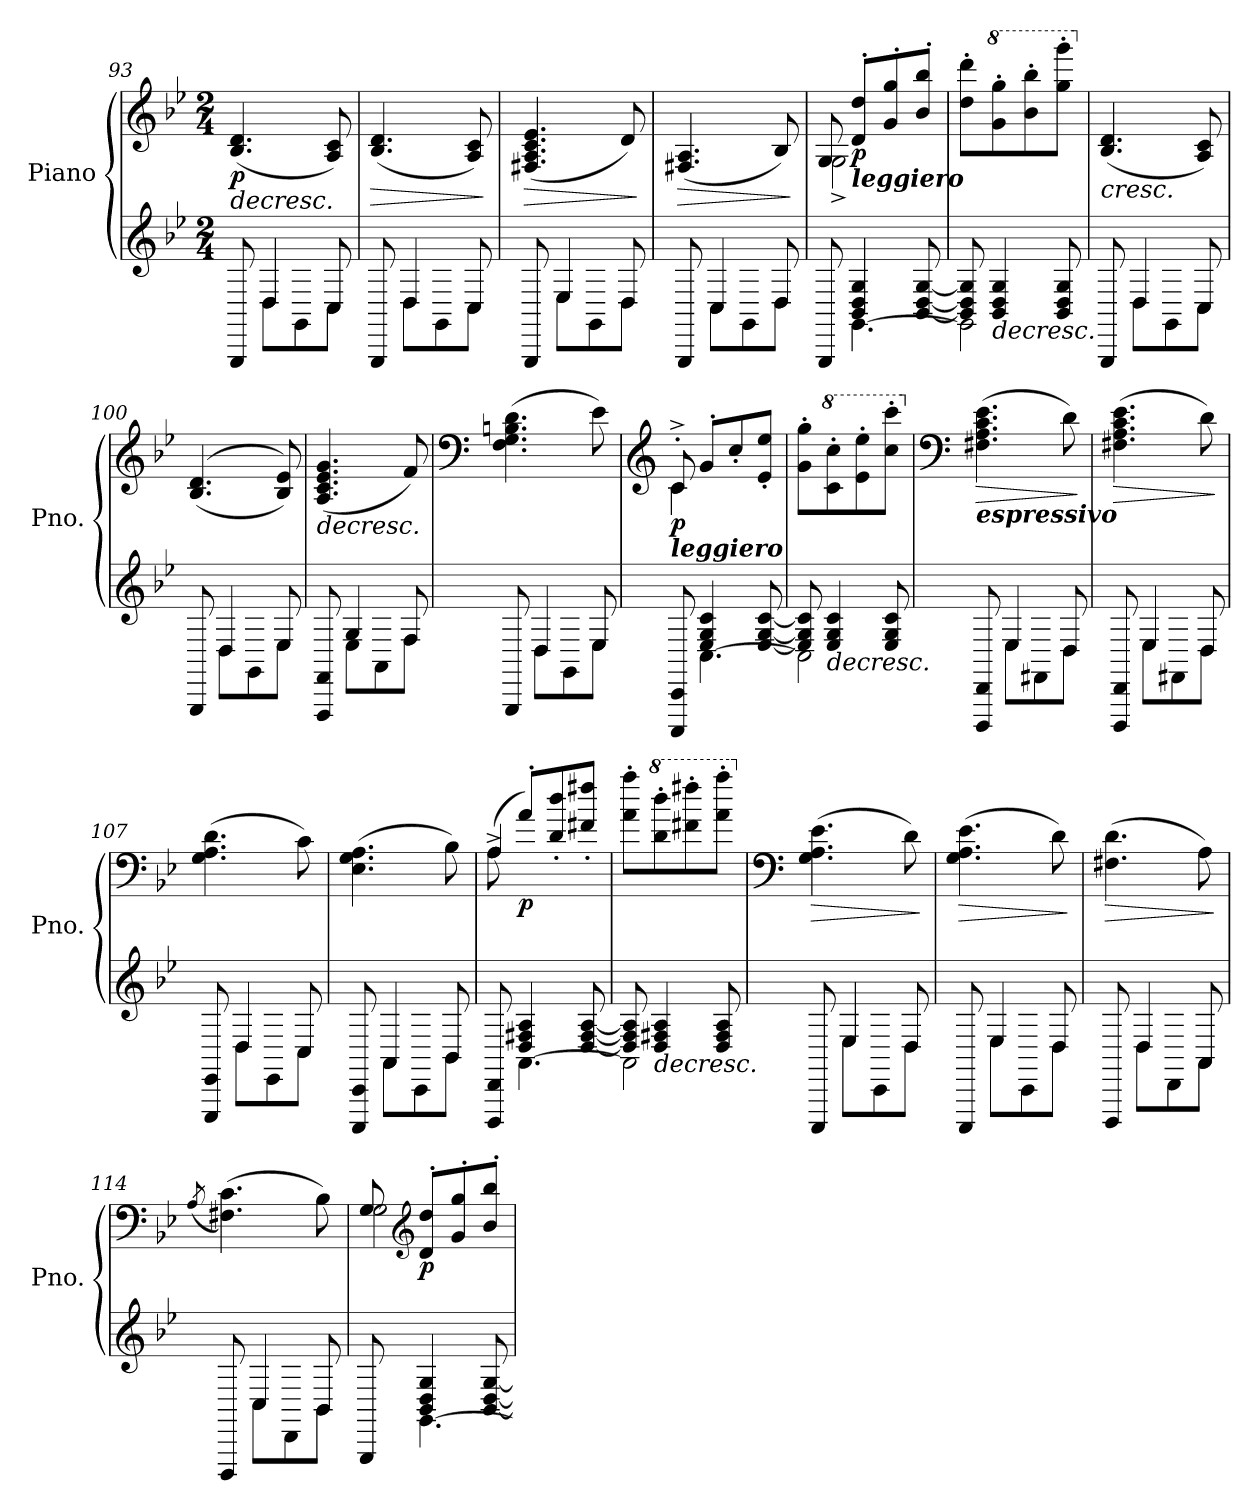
**kern	**kern	**dynam
*part1	*part1	*part1
*staff2	*staff1	*staff1/2
*I"Piano	*	*
*I'Pno.	*	*
!!LO:PB:g=z
*clefG2	*clefG2	*
*k[b-e-]	*k[b-e-]	*
*M2/4	*M2/4	*
=93	=93	=93
*^	*	*
!	!	!	!LO:HP:b
!	!	!	!LO:DY:n=1:b
8GGG/	8ryy	(<4.B-/ 4.d/	> p
8D\L	4D/	.	.
8GG\	.	.	.
8C\J	8C/	8A/ 8c/)	.
=94	=94	=94	=94
!	!	!	!LO:HP:b
8GGG/	8ryy	(<4.B-/ 4.d/	>
8D\L	4D/	.	.
8GG\	.	.	.
8C\J	8C/	8A/ 8c/)	.
*v	*v	*	*
.	.	]
=95	=95	=95
*^	*	*
!	!	!	!LO:HP:b
8GGG/	8ryy	(<4.F#X/ 4.A/ 4.c/ 4.e-/	>
8E-\L	4E-/	.	.
8GG\	.	.	.
8D\J	8D/	8d/)	.
*v	*v	*	*
.	.	]
=96	=96	=96
*^	*	*
!	!	!	!LO:HP:b
8GGG/	8ryy	(<4.F#X/ 4.A/	>
8C\L	4C/	.	.
8GG\	.	.	.
8D\J	8D/	8B-/)	.
*v	*v	*	*
.	.	]
=97	=97	=97
*^	*^	*
8GGG/	8ryy	8G/	2G^\	.
!	!	!LO:TX:b:Bi:t=leggiero	!	!
!	!	!	!	!LO:DY:b
[4.GG\	4BB-/ 4D/ 4G/	8d/' 8dd/'L	.	p
.	.	8g/' 8gg/'	.	.
.	[8BB-/ [8D/ [8G/	8b-/' 8bb-/'J	.	.
*v	*v	*	*	*
*	*v	*v	*
.	.	]
=98	=98	=98
*^	*	*
2GG\]	8BB-/] 8D/] 8G/]	8dd\' 8ddd\'L	.
!	!	!	!LO:HP:b=2
*	*	*8va	*
.	4BB-/ 4D/ 4G/	8gg\' 8ggg\'	>
.	.	8bb-\' 8bbb-\'	.
.	8BB-/ 8D/ 8G/	8ggg\' 8gggg\'J	.
=99	=99	=99	=99
*	*	*X8va	*
!	!	!	!LO:HP:b
8GGG/	8ryy	(<4.B-/ 4.d/	<
8D\L	4D/	.	.
8GG\	.	.	.
8C\J	8C/	8A/ 8c/)	.
=100	=100	=100	=100
8GGG/	8ryy	(<(>4.B-/ 4.d/	.
8D\L	4D/	.	.
8GG\	.	.	.
8E-\J	8E-/	8B-/ 8e-/))	.
*v	*v	*	*
.	.	]
=101	=101	=101
*^	*	*
!	!	!	!LO:HP:b
8FFF/ 8FF/	8ryy	(<4.A/ 4.c/ 4.e-/ 4.g/	>
8E-\L	4G/	.	.
8AA\	.	.	.
8F\J	8F/	8f/)	.
!!LO:LB:g=z
=102	=102	=102	=102
*	*	*clefF4	*
8GGG/	8ryy	(>4.F\ 4.G\ 4.Bn\ 4.d\	.
8D\L	4D/	.	.
8GG\	.	.	.
8E-\J	8E-/	8e-\)	.
*v	*v	*	*
.	.	[
=103	=103	=103
*	*clefG2	*
*^	*^	*
!	!	!LO:TX:b:Bi:t=leggiero	!	!
!	!	!	!	!LO:DY:b
8CCC/ 8CC/	8ryy	8c'^/	4c\	p
[4.C\	4E-/ 4G/ 4c/	8g'/L	.	.
.	.	8cc'/	4ryy	.
.	[8E-/ [8G/ [8c/	8e-/' 8ee-/'J	.	.
*v	*v	*	*	*
*	*v	*v	*
.	.	]
=104	=104	=104
*^	*	*
2C\]	8E-/] 8G/] 8c/]	8g\' 8gg\'L	.
!	!	!	!LO:HP:b=2
*	*	*8va	*
.	4E-/ 4G/ 4c/	8cc\' 8ccc\'	>
.	.	8ee-\' 8eee-\'	.
.	8E-/ 8G/ 8c/	8ccc\' 8cccc\'J	.
=105	=105	=105	=105
*	*	*clefF4	*
*	*	*X8va	*
!	!	!LO:TX:b:Bi:t=espressivo	!
!	!	!	!LO:HP:b
8DDD/ 8DD/	8ryy	(>4.F#X\ 4.A\ 4.c\ 4.e-\	>
8E-\L	4E-/	.	.
8FF#X\	.	.	.
8D\J	8D/	8d\)	.
*v	*v	*	*
.	.	]
=106	=106	=106
*^	*	*
!	!	!	!LO:HP:b
8DDD/ 8DD/	8ryy	(>4.F#X\ 4.A\ 4.c\ 4.e-\	>
8E-\L	4E-/	.	.
8FF#X\	.	.	.
8D\J	8D/	8d\)	.
*v	*v	*	*
.	.	]
=107	=107	=107
*^	*	*
8EEE-/ 8EE-/	8ryy	(>4.G\ 4.A\ 4.d\	.
8D\L	4D/	.	.
8EE-\	.	.	.
8C\J	8C/	8c\)	.
=108	=108	=108	=108
8CCC/ 8CC/	8ryy	(>4.E-\ 4.G\ 4.A\	.
8AA\L	4AA/	.	.
8CC\	.	.	.
8BB-\J	8BB-/	8B-\)	.
=109	=109	=109	=109
*	*	*^	*
8DDD/ 8DD/	8ryy	(<8A^\	4A/	.
!	!	!	!	!LO:DY:b
[4.AA\	4D/ 4F#X/ 4A/	8a'/L)	.	p
.	.	8d/' 8dd/'	4ryy	.
.	[8D/ [8F#/ [8A/	8f#X/' 8ff#X/'J	.	.
*v	*v	*	*	*
*	*v	*v	*
.	.	]
!!LO:LB:g=z
=110	=110	=110
*^	*	*
2AA\]	8D/] 8F#/] 8A/]	8a\' 8aa\'L	.
!	!	!	!LO:HP:b=2
*	*	*8va	*
.	4D/ 4F#X/ 4A/	8dd\' 8ddd\'	>
.	.	8ff#X\' 8fff#X\'	.
.	8D/ 8F#/ 8A/	8aa\' 8aaa\'J	.
=111	=111	=111	=111
*	*	*clefF4	*
*	*	*X8va	*
!	!	!	!LO:HP:b
8CCC/	8ryy	(>4.G\ 4.A\ 4.e-\	>
8E-\L	4E-/	.	.
8CC\	.	.	.
8D\J	8D/	8d\)	.
*v	*v	*	*
.	.	]
=112	=112	=112
*^	*	*
!	!	!	!LO:HP:b
8CCC/	8ryy	(>4.G\ 4.A\ 4.e-\	>
8E-\L	4E-/	.	.
8CC\	.	.	.
8D\J	8D/	8d\)	.
*v	*v	*	*
.	.	]
=113	=113	=113
*^	*	*
!	!	!	!LO:HP:b
8DDD/	8ryy	(>4.F#X\ 4.d\	>
8D\L	4D/	.	.
8DD\	.	.	.
8AA\J	8AA/	8A\)	.
*v	*v	*	*
.	.	]
=114	=114	=114
.	(>8qA/	.
*^	*	*
8DDD/	8ryy	(>4.F#X\ 4.c\)	.
8C\L	4C/	.	.
8DD\	.	.	.
8BB-\J	8BB-/	8B-\)	.
*v	*v	*	*
.	.	]
=115	=115	=115
*^	*^	*
8GGG/	8ryy	8G/	2G\	.
*	*	*clefG2	*	*
!	!	!	!	!LO:DY:b
[4.GG\	4BB-/ 4D/ 4G/	8d/' 8dd/'L	.	p
.	.	8g/' 8gg/'	.	.
.	[8BB-/ [8D/ [8G/	8b-/' 8bb-/'J	.	.
*v	*v	*	*	*
*	*v	*v	*
=	=	=
*-	*-	*-
